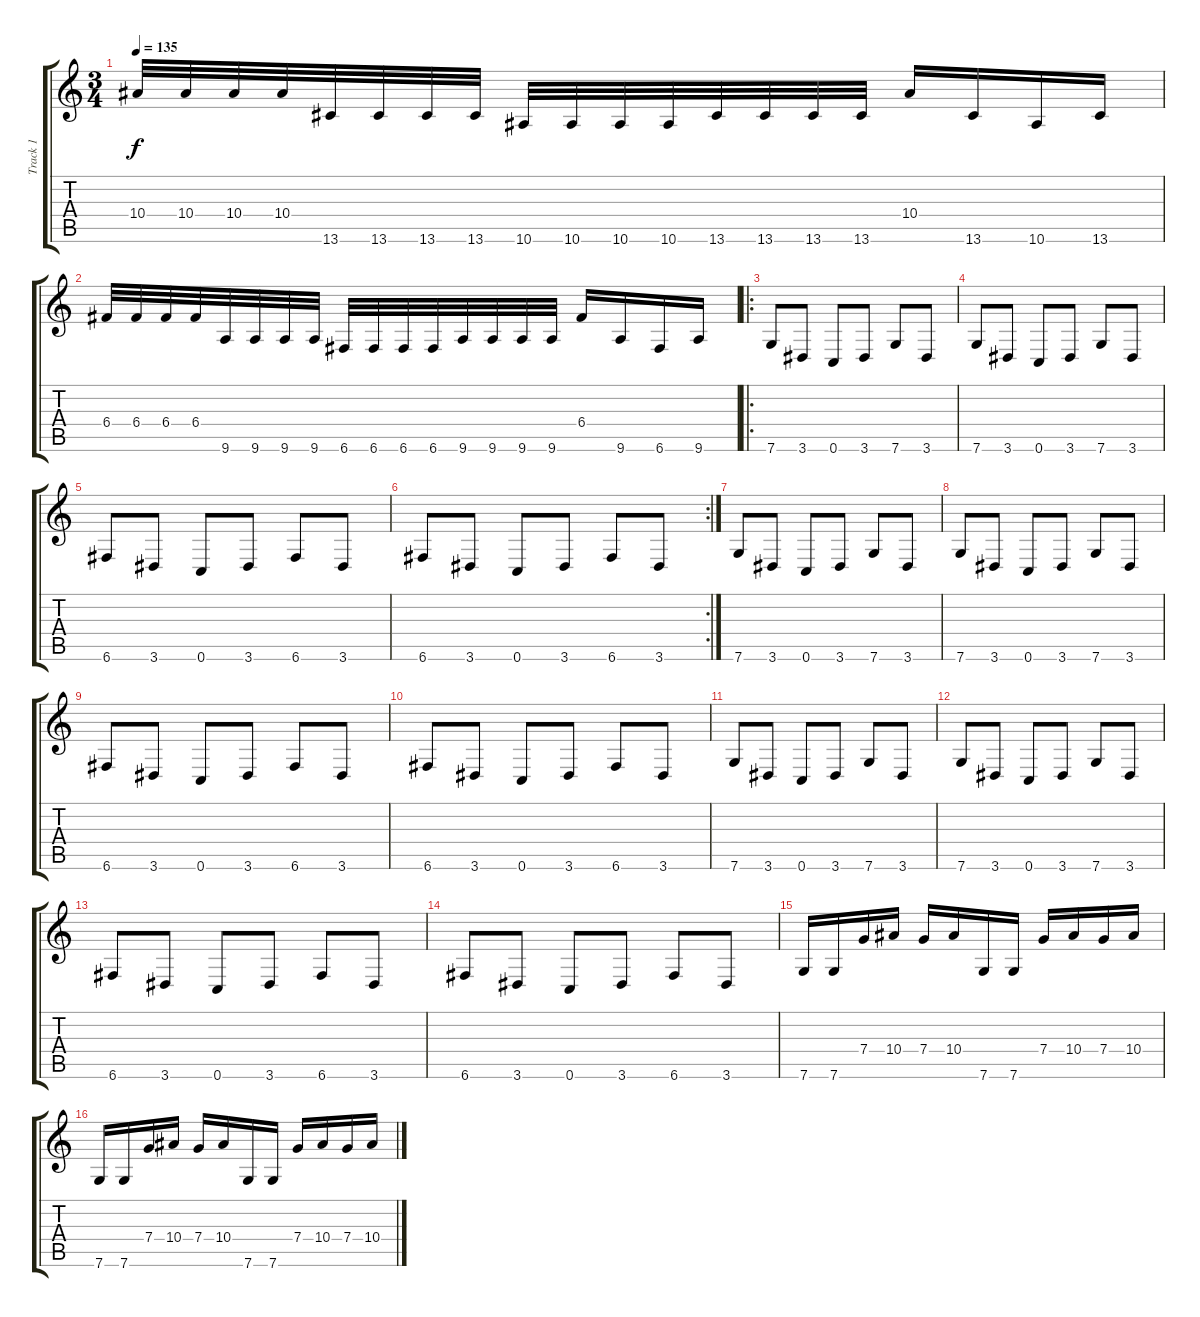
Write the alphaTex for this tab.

\track ("Track 1" "Track 1") {instrument distortionguitar}
\staff {score tabs}
\tuning (D4 A3 F3 C3 G2 C2) {hide}
\ts (3 4)
\tempo 135
\clef g2
\ks c
10.4.32{dy f} 10.4.32 10.4.32 10.4.32 13.6.32 13.6.32 13.6.32 13.6.32 10.6.32 10.6.32 10.6.32 10.6.32 13.6.32 13.6.32 13.6.32 13.6.32 10.4.16 13.6.16 10.6.16 13.6.16 |
6.4.32 6.4.32 6.4.32 6.4.32 9.6.32 9.6.32 9.6.32 9.6.32 6.6.32 6.6.32 6.6.32 6.6.32 9.6.32 9.6.32 9.6.32 9.6.32 6.4.16 9.6.16 6.6.16 9.6.16 |
\ro
7.6.8 3.6.8 0.6.8 3.6.8 7.6.8 3.6.8 |
7.6.8 3.6.8 0.6.8 3.6.8 7.6.8 3.6.8 |
6.6.8 3.6.8 0.6.8 3.6.8 6.6.8 3.6.8 |
\rc 2
6.6.8 3.6.8 0.6.8 3.6.8 6.6.8 3.6.8 |
7.6.8 3.6.8 0.6.8 3.6.8 7.6.8 3.6.8 |
7.6.8 3.6.8 0.6.8 3.6.8 7.6.8 3.6.8 |
6.6.8 3.6.8 0.6.8 3.6.8 6.6.8 3.6.8 |
6.6.8 3.6.8 0.6.8 3.6.8 6.6.8 3.6.8 |
7.6.8 3.6.8 0.6.8 3.6.8 7.6.8 3.6.8 |
7.6.8 3.6.8 0.6.8 3.6.8 7.6.8 3.6.8 |
6.6.8 3.6.8 0.6.8 3.6.8 6.6.8 3.6.8 |
6.6.8 3.6.8 0.6.8 3.6.8 6.6.8 3.6.8 |
7.6.16 7.6.16 7.4.16 10.4.16 7.4.16 10.4.16 7.6.16 7.6.16 7.4.16 10.4.16 7.4.16 10.4.16 |
7.6.16 7.6.16 7.4.16 10.4.16 7.4.16 10.4.16 7.6.16 7.6.16 7.4.16 10.4.16 7.4.16 10.4.16
